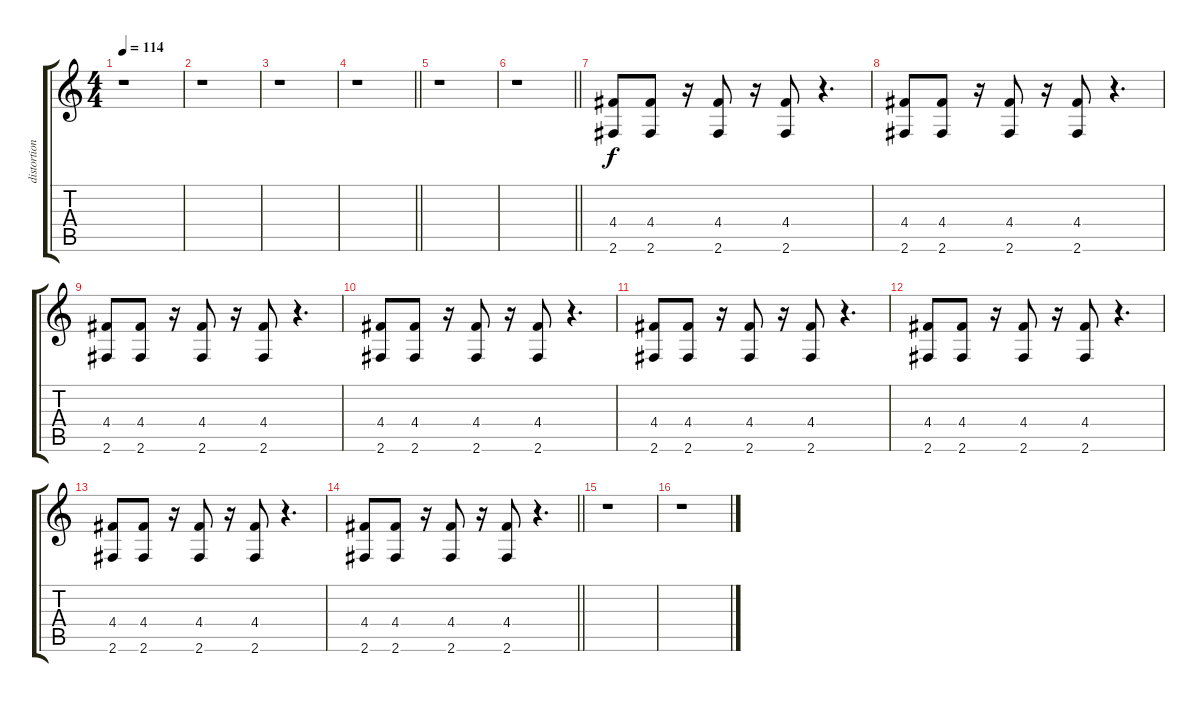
\track ("distortion gtr" "distortion") {instrument distortionguitar}
\staff {score tabs}
\tuning (E4 B3 G3 D3 A2 E2) {hide}
\ts (4 4)
\tempo 114
\clef g2
\ks c
r.1{dy f} |
r.1 |
r.1 |
\barLineRight lightlight
r.1 |
r.1 |
\barLineRight lightlight
r.1 |
(4.4 2.6).8{instrument lead5charang} (4.4 2.6).8 r.16 (4.4 2.6).8 r.16 (4.4 2.6).8 r.4{d} |
(4.4 2.6).8 (4.4 2.6).8 r.16 (4.4 2.6).8 r.16 (4.4 2.6).8 r.4{d} |
(4.4 2.6).8 (4.4 2.6).8 r.16 (4.4 2.6).8 r.16 (4.4 2.6).8 r.4{d} |
(4.4 2.6).8 (4.4 2.6).8 r.16 (4.4 2.6).8 r.16 (4.4 2.6).8 r.4{d} |
(4.4 2.6).8{instrument lead5charang} (4.4 2.6).8 r.16 (4.4 2.6).8 r.16 (4.4 2.6).8 r.4{d} |
(4.4 2.6).8 (4.4 2.6).8 r.16 (4.4 2.6).8 r.16 (4.4 2.6).8 r.4{d} |
(4.4 2.6).8 (4.4 2.6).8 r.16 (4.4 2.6).8 r.16 (4.4 2.6).8 r.4{d} |
\barLineRight lightlight
(4.4 2.6).8 (4.4 2.6).8 r.16 (4.4 2.6).8 r.16 (4.4 2.6).8 r.4{d} |
r.1 |
r.1
